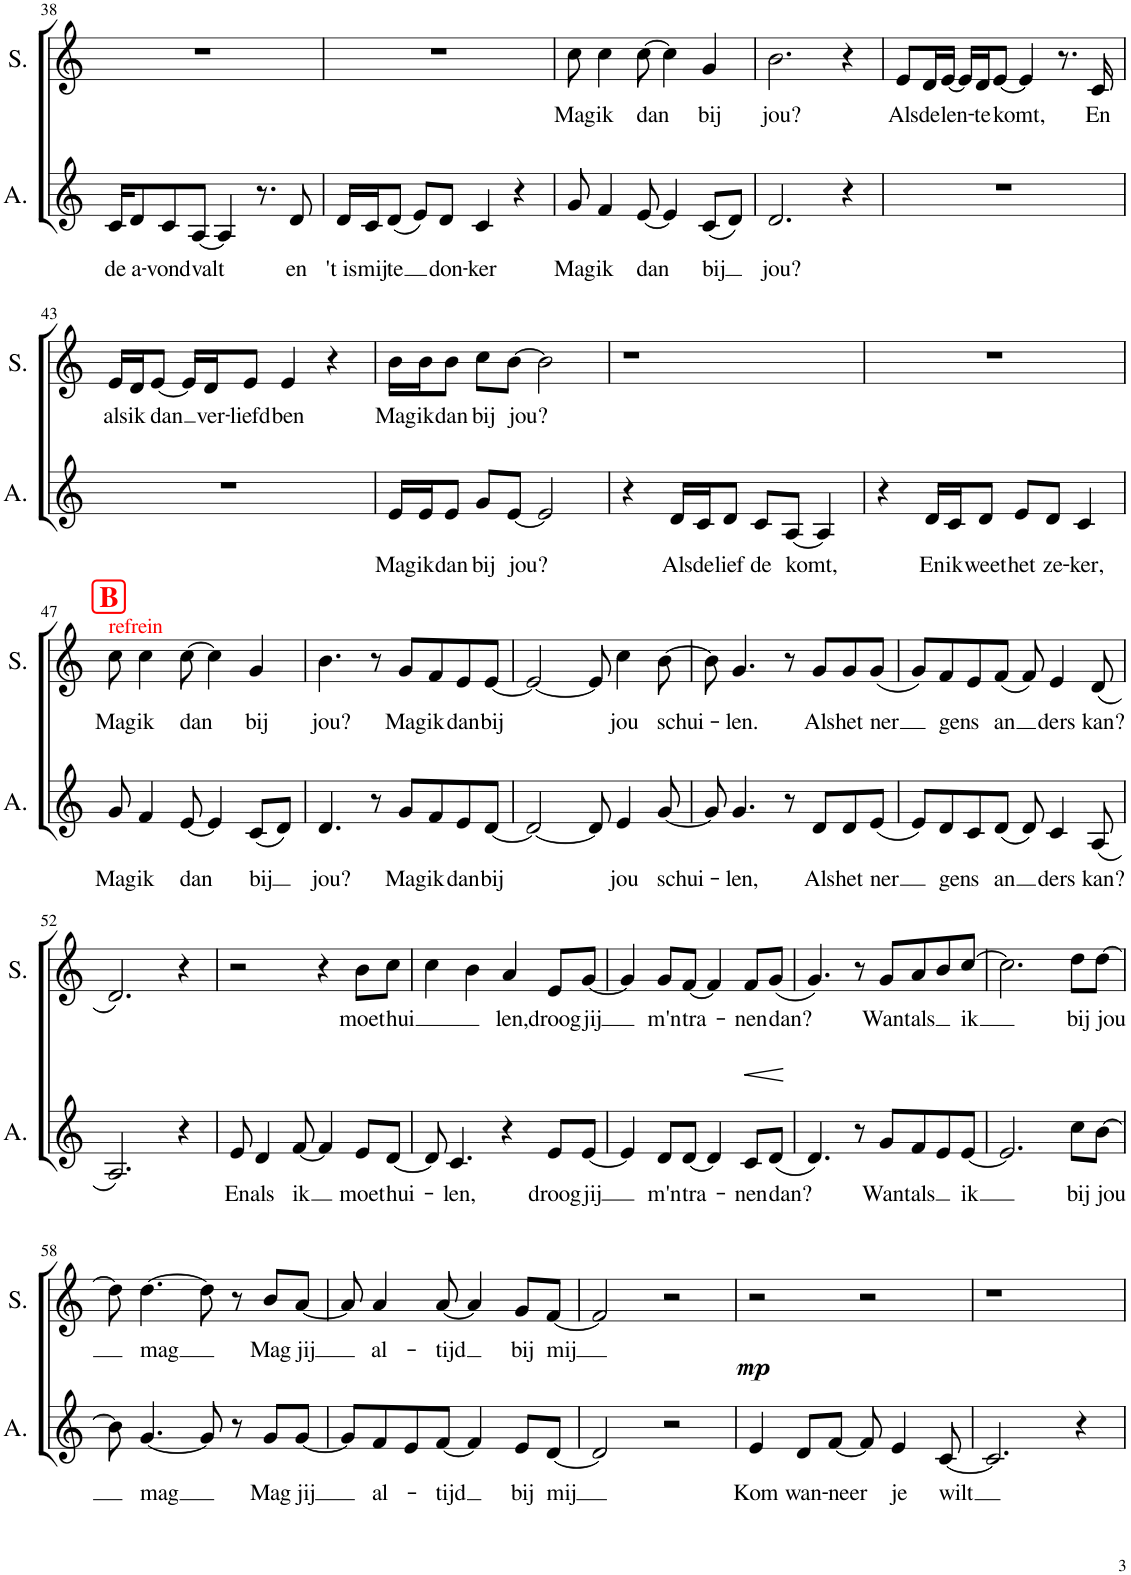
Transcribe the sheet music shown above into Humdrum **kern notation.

**kern	**text	**dynam	**kern	**text
*part2	*part2	*part2	*part1	*part1
*staff2	*staff2	*staff2	*staff1	*staff1
*I"Alto	*	*	*I"Soprano	*
*I'A.	*	*	*I'S.	*
!!LO:PB:g=z
*clefG2	*	*	*clefG2	*
*k[]	*	*	*k[]	*
*M4/4	*	*	*M4/4	*
=38	=38	=38	=38	=38
!	!LO:LY:b	!	!	!
16c/KL	de	.	1r	.
!	!LO:LY:b	!	!	!
8d/	a-	.	.	.
!	!LO:LY:b	!	!	!
8c/	-vond	.	.	.
!	!LO:LY:b	!	!	!
[8A/J	valt	.	.	.
4A/]	.	.	.	.
8.r	.	.	.	.
!	!LO:LY:b	!	!	!
8d/	en	.	.	.
=39	=39	=39	=39	=39
!	!LO:LY:b	!	!	!
16d/LL	't is	.	1r	.
!	!LO:LY:b	!	!	!
16c/J	mij	.	.	.
!	!LO:LY:b	!	!	!
(8d/J	te	.	.	.
8e/L)	.	.	.	.
!	!LO:LY:b	!	!	!
8d/J	don-	.	.	.
!	!LO:LY:b	!	!	!
4c/	-ker	.	.	.
4r	.	.	.	.
=40	=40	=40	=40	=40
!	!LO:LY:b	!	!	!LO:LY:b
8g/	Mag	.	8cc\	Mag
!	!LO:LY:b	!	!	!LO:LY:b
4f/	ik	.	4cc\	ik
!	!LO:LY:b	!	!	!LO:LY:b
[8e/	dan	.	[8cc\	dan
4e/]	.	.	4cc\]	.
!	!LO:LY:b	!	!	!LO:LY:b
(8c/L	bij	.	4g/	bij
8d/J)	.	.	.	.
=41	=41	=41	=41	=41
!	!LO:LY:b	!	!	!LO:LY:b
2.d/	jou?	.	2.b\	jou?
4r	.	.	4r	.
=42	=42	=42	=42	=42
!	!	!	!	!LO:LY:b
1r	.	.	8e/L	Als
!	!	!	!	!LO:LY:b
.	.	.	16d/L	de
!	!	!	!	!LO:LY:b
.	.	.	[16e/JJ	len-
.	.	.	16e/LL]	.
!	!	!	!	!LO:LY:b
.	.	.	16d/J	-te
!	!	!	!	!LO:LY:b
.	.	.	[8e/J	komt,
.	.	.	4e/]	.
.	.	.	8.r	.
!	!	!	!	!LO:LY:b
.	.	.	16c/	En
!!LO:LB:g=z
=43	=43	=43	=43	=43
!	!	!	!	!LO:LY:b
1r	.	.	16e/LL	als
!	!	!	!	!LO:LY:b
.	.	.	16d/J	ik
!	!	!	!	!LO:LY:b
.	.	.	[8e/J	dan
.	.	.	16e/LL]	.
!	!	!	!	!LO:LY:b
.	.	.	16d/J	ver-
!	!	!	!	!LO:LY:b
.	.	.	8e/J	-liefd
!	!	!	!	!LO:LY:b
.	.	.	4e/	ben
.	.	.	4r	.
=44	=44	=44	=44	=44
!	!LO:LY:b	!	!	!LO:LY:b
16e/LL	Mag	.	16b\LL	Mag
!	!LO:LY:b	!	!	!LO:LY:b
16e/J	ik	.	16b\J	ik
!	!LO:LY:b	!	!	!LO:LY:b
8e/J	dan	.	8b\J	dan
!	!LO:LY:b	!	!	!LO:LY:b
8g/L	bij	.	8cc\L	bij
!	!LO:LY:b	!	!	!LO:LY:b
[8e/J	jou?	.	[8b\J	jou?
2e/]	.	.	2b\]	.
=45	=45	=45	=45	=45
4r	.	.	1r	.
!	!LO:LY:b	!	!	!
16d/LL	Als	.	.	.
!	!LO:LY:b	!	!	!
16c/J	de	.	.	.
!	!LO:LY:b	!	!	!
8d/J	-lief	.	.	.
!	!LO:LY:b	!	!	!
8c/L	de	.	.	.
!	!LO:LY:b	!	!	!
[8A/J	komt,	.	.	.
4A/]	.	.	.	.
=46	=46	=46	=46	=46
4r	.	.	1r	.
!	!LO:LY:b	!	!	!
16d/LL	En	.	.	.
!	!LO:LY:b	!	!	!
16c/J	ik	.	.	.
!	!LO:LY:b	!	!	!
8d/J	weet	.	.	.
!	!LO:LY:b	!	!	!
8e/L	het	.	.	.
!	!LO:LY:b	!	!	!
8d/J	ze-	.	.	.
!	!LO:LY:b	!	!	!
4c/	-ker,	.	.	.
!!LO:LB:g=z
!!LO:REH:place=s1:a:B:cj:color=#FF0000:fs=14:t=B
=47	=47	=47	=47	=47
!	!	!	!LO:TX:a:color=#FF0000:t=refrein	!
!	!LO:LY:b	!	!	!LO:LY:b
8g/	Mag	.	8cc\	Mag
!	!LO:LY:b	!	!	!LO:LY:b
4f/	ik	.	4cc\	ik
!	!LO:LY:b	!	!	!LO:LY:b
[8e/	dan	.	[8cc\	dan
4e/]	.	.	4cc\]	.
!	!LO:LY:b	!	!	!LO:LY:b
(8c/L	bij	.	4g/	bij
8d/J)	.	.	.	.
=48	=48	=48	=48	=48
!	!LO:LY:b	!	!	!LO:LY:b
4.d/	jou?	.	4.b\	jou?
8r	.	.	8r	.
!	!LO:LY:b	!	!	!LO:LY:b
8g/L	Mag	.	8g/L	Mag
!	!LO:LY:b	!	!	!LO:LY:b
8f/	ik	.	8f/	ik
!	!LO:LY:b	!	!	!LO:LY:b
8e/	dan	.	8e/	dan
!	!LO:LY:b	!	!	!LO:LY:b
[8d/J	bij	.	[8e/J	bij
=49	=49	=49	=49	=49
2d/_	.	.	2e/_	.
8d/]	.	.	8e/]	.
!	!LO:LY:b	!	!	!LO:LY:b
4e/	jou	.	4cc\	jou
!	!LO:LY:b	!	!	!LO:LY:b
[8g/	schui-	.	[8b\	schui-
=50	=50	=50	=50	=50
8g/]	.	.	8b\]	.
!	!LO:LY:b	!	!	!LO:LY:b
4.g/	-len,	.	4.g/	-len.
8r	.	.	8r	.
!	!LO:LY:b	!	!	!LO:LY:b
8d/L	Als	.	8g/L	Als
!	!LO:LY:b	!	!	!LO:LY:b
8d/	het	.	8g/	het
!	!LO:LY:b	!	!	!LO:LY:b
(8e/J	ner	.	(8g/J	ner
=51	=51	=51	=51	=51
8e/L)	.	.	8g/L)	.
!	!LO:LY:b	!	!	!LO:LY:b
8d/	gens	.	8f/	gens
8c/	.	.	8e/	.
!	!LO:LY:b	!	!	!LO:LY:b
(8d/J	an	.	(8f/J	an
8d/)	.	.	8f/)	.
!	!LO:LY:b	!	!	!LO:LY:b
4c/	ders	.	4e/	ders
!	!LO:LY:b	!	!	!LO:LY:b
(8A/	kan?	.	(8d/	kan?
!!LO:LB:g=z
=52	=52	=52	=52	=52
2.A/)	.	.	2.d/)	.
4r	.	.	4r	.
=53	=53	=53	=53	=53
!	!LO:LY:b	!	!	!
8e/	En	.	2r	.
!	!LO:LY:b	!	!	!
4d/	als	.	.	.
!	!LO:LY:b	!	!	!
[8f/	ik	.	.	.
4f/]	.	.	4r	.
!	!LO:LY:b	!	!	!LO:LY:b
8e/L	moet	.	8b\L	moet
!	!LO:LY:b	!	!	!LO:LY:b
[8d/J	hui-	.	8cc\J	hui
=54	=54	=54	=54	=54
8d/]	.	.	4cc\	.
!	!LO:LY:b	!	!	!
4.c/	-len,	.	.	.
.	.	.	4b\	.
!	!	!	!	!LO:LY:b
4r	.	.	4a/	len,
!	!LO:LY:b	!	!	!LO:LY:b
8e/L	droog	.	8e/L	droog
!	!LO:LY:b	!	!	!LO:LY:b
[8e/J	jij	.	[8g/J	jij
=55	=55	=55	=55	=55
4e/]	.	.	4g/]	.
!	!LO:LY:b	!	!	!LO:LY:b
8d/L	m'n	.	8g/L	m'n
!	!LO:LY:b	!	!	!LO:LY:b
[8d/J	tra-	.	[8f/J	tra-
4d/]	.	.	4f/]	.
!	!LO:LY:b	!LO:HP:b	!	!LO:LY:b
8c/L	-nen	<	8f/L	-nen
!	!LO:LY:b	!	!	!LO:LY:b
(8d/J	dan?	.	(8g/J	dan?
.	.	[	.	.
=56	=56	=56	=56	=56
4.d/)	.	.	4.g/)	.
8r	.	.	8r	.
!	!LO:LY:b	!	!	!LO:LY:b
8g/L	Want	.	8g/L	Want
!	!LO:LY:b	!	!	!LO:LY:b
8f/	als	.	8a/	als
8e/	.	.	8b/	.
!	!LO:LY:b	!	!	!LO:LY:b
[8e/J	ik	.	[8cc/J	ik
=57	=57	=57	=57	=57
2.e/]	.	.	2.cc\]	.
!	!LO:LY:b	!	!	!LO:LY:b
8cc\L	bij	.	8dd\L	bij
!	!LO:LY:b	!	!	!LO:LY:b
[8b\J	jou	.	[8dd\J	jou
!!LO:LB:g=z
=58	=58	=58	=58	=58
8b\]	.	.	8dd\]	.
!	!LO:LY:b	!	!	!LO:LY:b
[4.g/	mag	.	[4.dd\	mag
8g/]	.	.	8dd\]	.
8r	.	.	8r	.
!	!LO:LY:b	!	!	!LO:LY:b
8g/L	Mag	.	8b/L	Mag
!	!LO:LY:b	!	!	!LO:LY:b
[8g/J	jij	.	[8a/J	jij
=59	=59	=59	=59	=59
8g/L]	.	.	8a/]	.
!	!LO:LY:b	!	!	!LO:LY:b
8f/	al-	.	4a/	al-
8e/	.	.	.	.
!	!LO:LY:b	!	!	!LO:LY:b
[8f/J	-tijd	.	[8a/	-tijd
4f/]	.	.	4a/]	.
!	!LO:LY:b	!	!	!LO:LY:b
8e/L	bij	.	8g/L	bij
!	!LO:LY:b	!	!	!LO:LY:b
[8d/J	mij	.	[8f/J	mij
=60	=60	=60	=60	=60
2d/]	.	.	2f/]	.
2r	.	.	2r	.
=61	=61	=61	=61	=61
!	!LO:LY:b	!LO:DY:a	!	!
4e/	Kom	mp	2r	.
!	!LO:LY:b	!	!	!
8d/L	wan-	.	.	.
!	!LO:LY:b	!	!	!
[8f/J	-neer	.	.	.
8f/]	.	.	2r	.
!	!LO:LY:b	!	!	!
4e/	je	.	.	.
!	!LO:LY:b	!	!	!
[8c/	wilt	.	.	.
=62	=62	=62	=62	=62
2.c/]	.	.	1r	.
4r	.	.	.	.
=	=	=	=	=
*-	*-	*-	*-	*-
